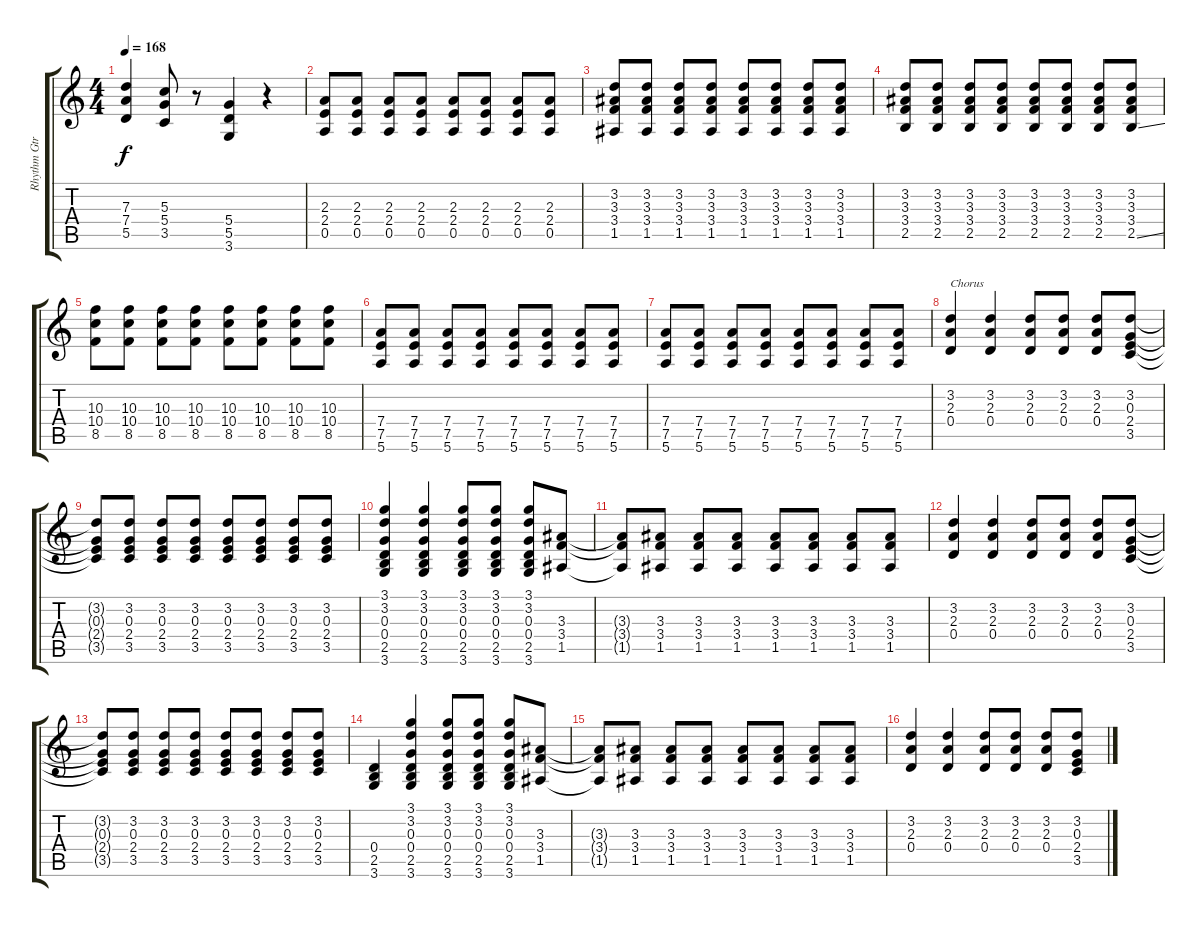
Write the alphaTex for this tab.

\track ("Rhythm Gtr." "Rhythm Gtr") {instrument overdrivenguitar}
\staff {score tabs}
\tuning (E4 B3 G3 D3 A2 E2) {hide}
\ts (4 4)
\tempo 168
\clef g2
\ks c
(7.3{t} 7.4{t} 5.5{t}).4{dy f} (5.3 5.4 3.5).8 r.8 (5.4 5.5 3.6).4 r.4 |
(2.3 2.4 0.5).8 (2.3 2.4 0.5).8 (2.3 2.4 0.5).8 (2.3 2.4 0.5).8 (2.3 2.4 0.5).8 (2.3 2.4 0.5).8 (2.3 2.4 0.5).8 (2.3 2.4 0.5).8 |
(3.2 3.3 3.4 1.5).8 (3.2 3.3 3.4 1.5).8 (3.2 3.3 3.4 1.5).8 (3.2 3.3 3.4 1.5).8 (3.2 3.3 3.4 1.5).8 (3.2 3.3 3.4 1.5).8 (3.2 3.3 3.4 1.5).8 (3.2 3.3 3.4 1.5).8 |
(3.2 3.3 3.4 2.5).8 (3.2 3.3 3.4 2.5).8 (3.2 3.3 3.4 2.5).8 (3.2 3.3 3.4 2.5).8 (3.2 3.3 3.4 2.5).8 (3.2 3.3 3.4 2.5).8 (3.2 3.3 3.4 2.5).8 (3.2 3.3 3.4 2.5{ss}).8 |
(10.3 10.4 8.5).8 (10.3 10.4 8.5).8 (10.3 10.4 8.5).8 (10.3 10.4 8.5).8 (10.3 10.4 8.5).8 (10.3 10.4 8.5).8 (10.3 10.4 8.5).8 (10.3 10.4 8.5).8 |
(7.4 7.5 5.6).8 (7.4 7.5 5.6).8 (7.4 7.5 5.6).8 (7.4 7.5 5.6).8 (7.4 7.5 5.6).8 (7.4 7.5 5.6).8 (7.4 7.5 5.6).8 (7.4 7.5 5.6).8 |
(7.4 7.5 5.6).8 (7.4 7.5 5.6).8 (7.4 7.5 5.6).8 (7.4 7.5 5.6).8 (7.4 7.5 5.6).8 (7.4 7.5 5.6).8 (7.4 7.5 5.6).8 (7.4 7.5 5.6).8 |
(3.2 2.3 0.4).4{txt "Chorus"} (3.2 2.3 0.4).4 (3.2 2.3 0.4).8 (3.2 2.3 0.4).8 (3.2 2.3 0.4).8 (3.2 0.3 2.4 3.5).8 |
(3.2{t} 0.3{t} 2.4{t} 3.5{t}).8 (3.2 0.3 2.4 3.5).8 (3.2 0.3 2.4 3.5).8 (3.2 0.3 2.4 3.5).8 (3.2 0.3 2.4 3.5).8 (3.2 0.3 2.4 3.5).8 (3.2 0.3 2.4 3.5).8 (3.2 0.3 2.4 3.5).8 |
(3.1 3.2 0.3 0.4 2.5 3.6).4 (3.1 3.2 0.3 0.4 2.5 3.6).4 (3.1 3.2 0.3 0.4 2.5 3.6).8 (3.1 3.2 0.3 0.4 2.5 3.6).8 (3.1 3.2 0.3 0.4 2.5 3.6).8 (3.3 3.4 1.5).8 |
(3.3{t} 3.4{t} 1.5{t}).8 (3.3 3.4 1.5).8 (3.3 3.4 1.5).8 (3.3 3.4 1.5).8 (3.3 3.4 1.5).8 (3.3 3.4 1.5).8 (3.3 3.4 1.5).8 (3.3 3.4 1.5).8 |
(3.2 2.3 0.4).4 (3.2 2.3 0.4).4 (3.2 2.3 0.4).8 (3.2 2.3 0.4).8 (3.2 2.3 0.4).8 (3.2 0.3 2.4 3.5).8 |
(3.2{t} 0.3{t} 2.4{t} 3.5{t}).8 (3.2 0.3 2.4 3.5).8 (3.2 0.3 2.4 3.5).8 (3.2 0.3 2.4 3.5).8 (3.2 0.3 2.4 3.5).8 (3.2 0.3 2.4 3.5).8 (3.2 0.3 2.4 3.5).8 (3.2 0.3 2.4 3.5).8 |
(0.4 2.5 3.6).4 (3.1 3.2 0.3 0.4 2.5 3.6).4 (3.1 3.2 0.3 0.4 2.5 3.6).8 (3.1 3.2 0.3 0.4 2.5 3.6).8 (3.1 3.2 0.3 0.4 2.5 3.6).8 (3.3 3.4 1.5).8 |
(3.3{t} 3.4{t} 1.5{t}).8 (3.3 3.4 1.5).8 (3.3 3.4 1.5).8 (3.3 3.4 1.5).8 (3.3 3.4 1.5).8 (3.3 3.4 1.5).8 (3.3 3.4 1.5).8 (3.3 3.4 1.5).8 |
(3.2 2.3 0.4).4 (3.2 2.3 0.4).4 (3.2 2.3 0.4).8 (3.2 2.3 0.4).8 (3.2 2.3 0.4).8 (3.2 0.3 2.4 3.5).8
